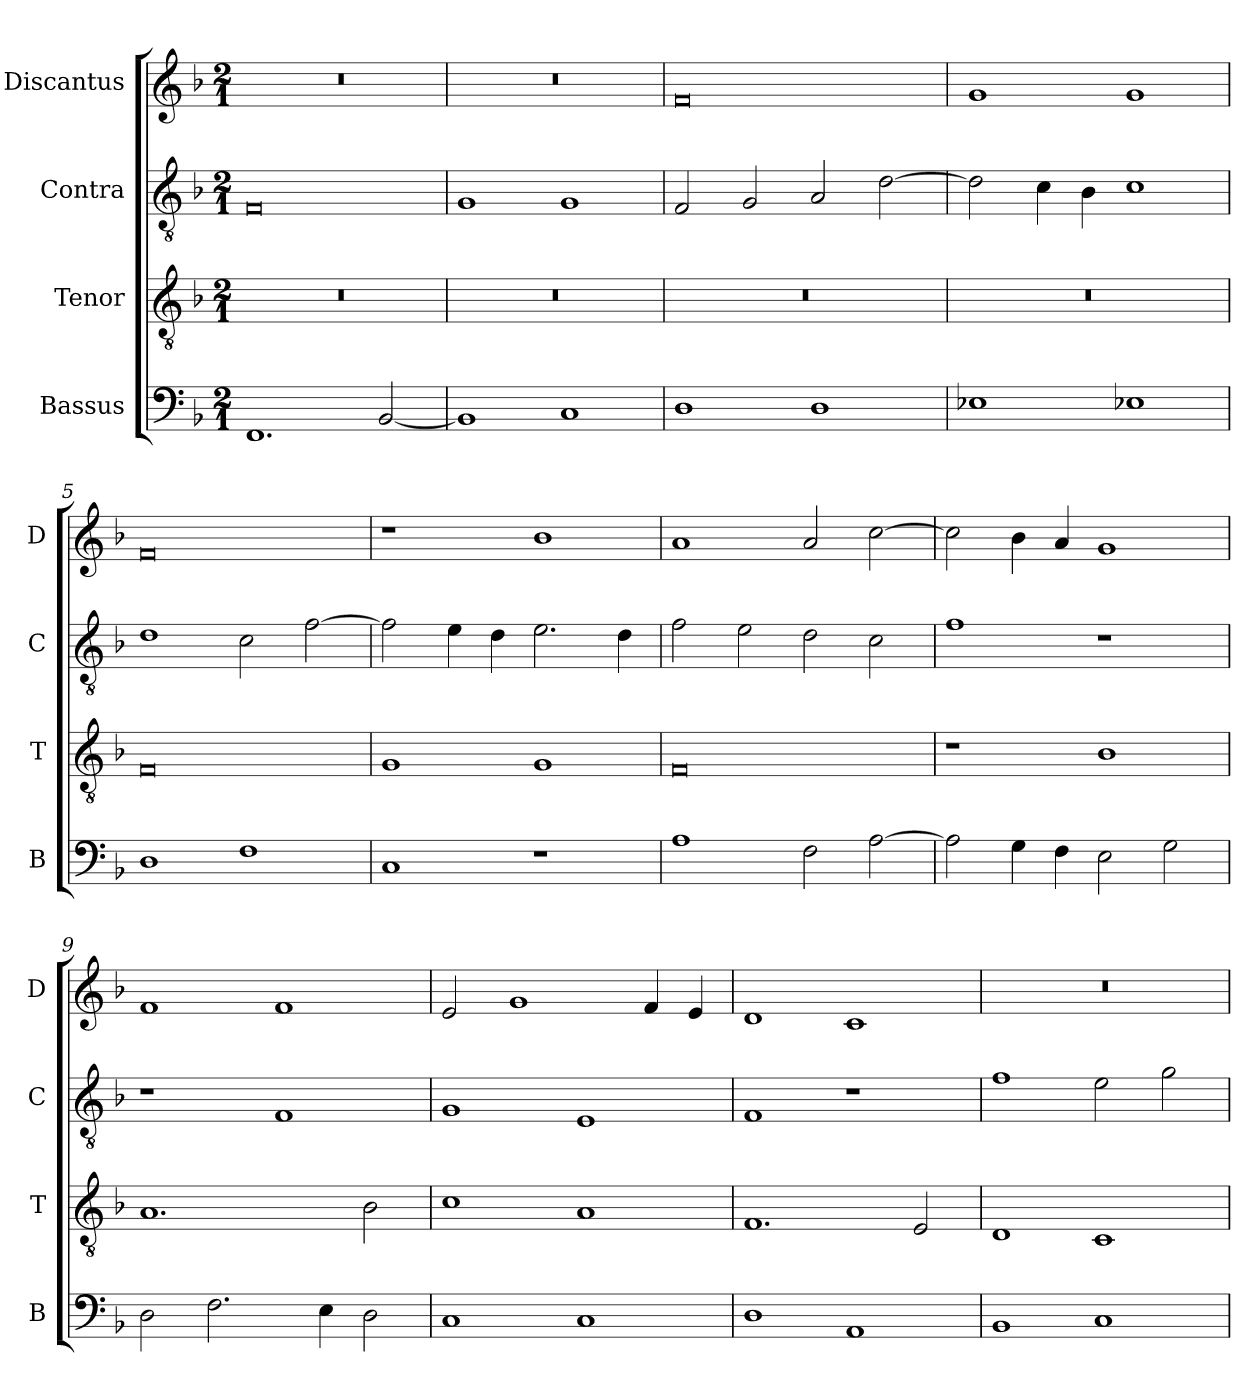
**kern	**kern	**kern	**kern
*part4	*part3	*part2	*part1
*staff4	*staff3	*staff2	*staff1
*I"Bassus	*I"Tenor	*I"Contra	*I"Discantus
*I'B	*I'T	*I'C	*I'D
*clefF4	*clefGv2	*clefGv2	*clefG2
*k[b-]	*k[b-]	*k[b-]	*k[b-]
*M2/1	*M2/1	*M2/1	*M2/1
=1	=1	=1	=1
1.FF	0r	0F	0r
[2BB-	.	.	.
=2	=2	=2	=2
1BB-]	0r	1G	0r
1C	.	1G	.
=3	=3	=3	=3
1D	0r	2F	0f
.	.	2G	.
1D	.	2A	.
.	.	[2d	.
=4	=4	=4	=4
1E-X	0r	2d]	1g
.	.	4c	.
.	.	4B-	.
1E-X	.	1c	1g
=5	=5	=5	=5
1D	0F	1d	0f
1F	.	2c	.
.	.	[2f	.
=6	=6	=6	=6
1C	1G	2f]	1r
.	.	4e	.
.	.	4d	.
1r	1G	2.e	1b-
.	.	4d	.
=7	=7	=7	=7
1A	0F	2f	1a
.	.	2e	.
2F	.	2d	2a
[2A	.	2c	[2cc
=8	=8	=8	=8
2A]	1r	1f	2cc]
4G	.	.	4b-
4F	.	.	4a
2E	1B-	1r	1g
2G	.	.	.
=9	=9	=9	=9
2D	1.A	1r	1f
2.F	.	.	.
.	.	1F	1f
4E	.	.	.
2D	2B-	.	.
=10	=10	=10	=10
1C	1c	1G	2e
.	.	.	1g
1C	1A	1E	.
.	.	.	4f
.	.	.	4e
=11	=11	=11	=11
1D	1.F	1F	1d
1AA	.	1r	1c
.	2E	.	.
=12	=12	=12	=12
1BB-	1D	1f	0r
1C	1C	2e	.
.	.	2g	.
=	=	=	=
*-	*-	*-	*-
